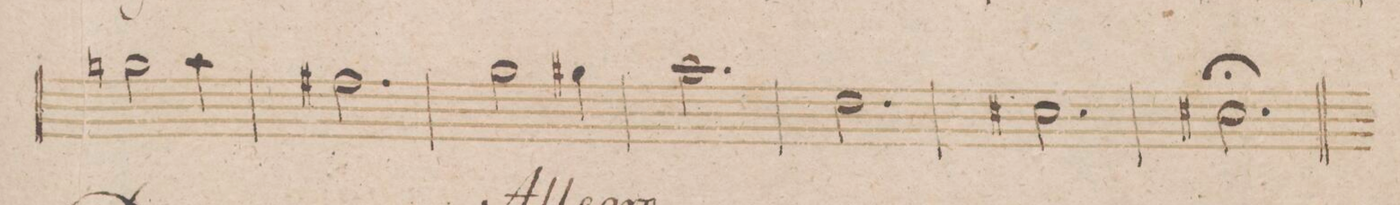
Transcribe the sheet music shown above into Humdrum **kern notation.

**kern	**dynam
*I"Oboe 1mo	*
*clefG2	*
*k[b-]	*
*M3/4	*
2ggn\	.
4aa\	.
=55	=55
2.ff#X\	.
=56	=56
2gg\	.
4gg#X\	.
=57	=57
2.aa\	.
=58	=58
2.dd\	.
=59	=59
2.cc#X\	.
=60	=60
2.cc#X;\	.
==	==
*-	*-
